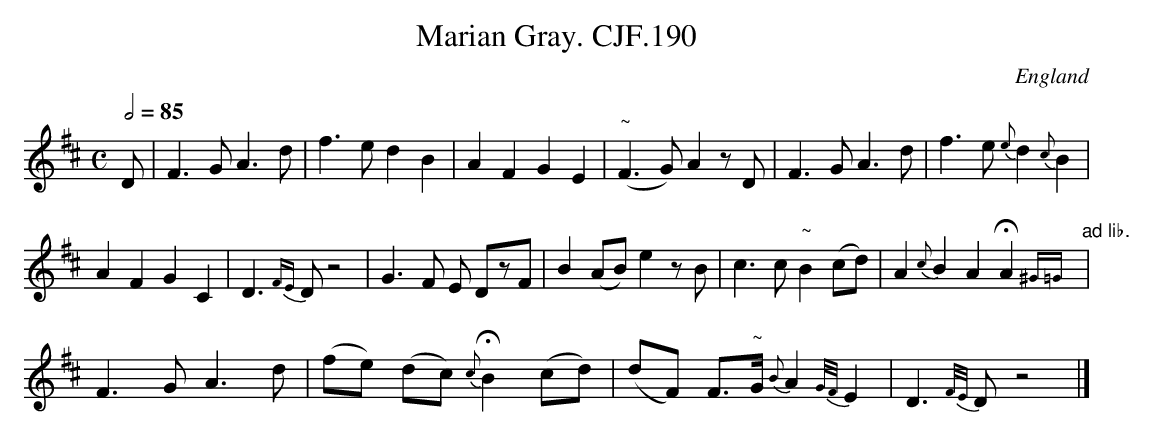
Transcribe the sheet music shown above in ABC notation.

X:1
T:Marian Gray. CJF.190
O:England
M:C
L:1/8
Q:2/4=85
K:D major
D|F3GA3d|f3ed2B2|A2F2G2E2|"~"(F3G)A2zD|\
F3GA3d|f3e{e}d2{c}B2|!
A2F2G2C2|D3{FE}Dz4|G3F E DzF|B2(AB)e2zB|\
c3c"~"B2(cd)|A2{c}B2A2HA2" ad lib."{^G=G}|!
F3GA3d|(fe) (dc){c}HB2(cd)|\
(dF) F"~">G{B}A2{G/F/}E2|D3{F/E/}Dz4|]
